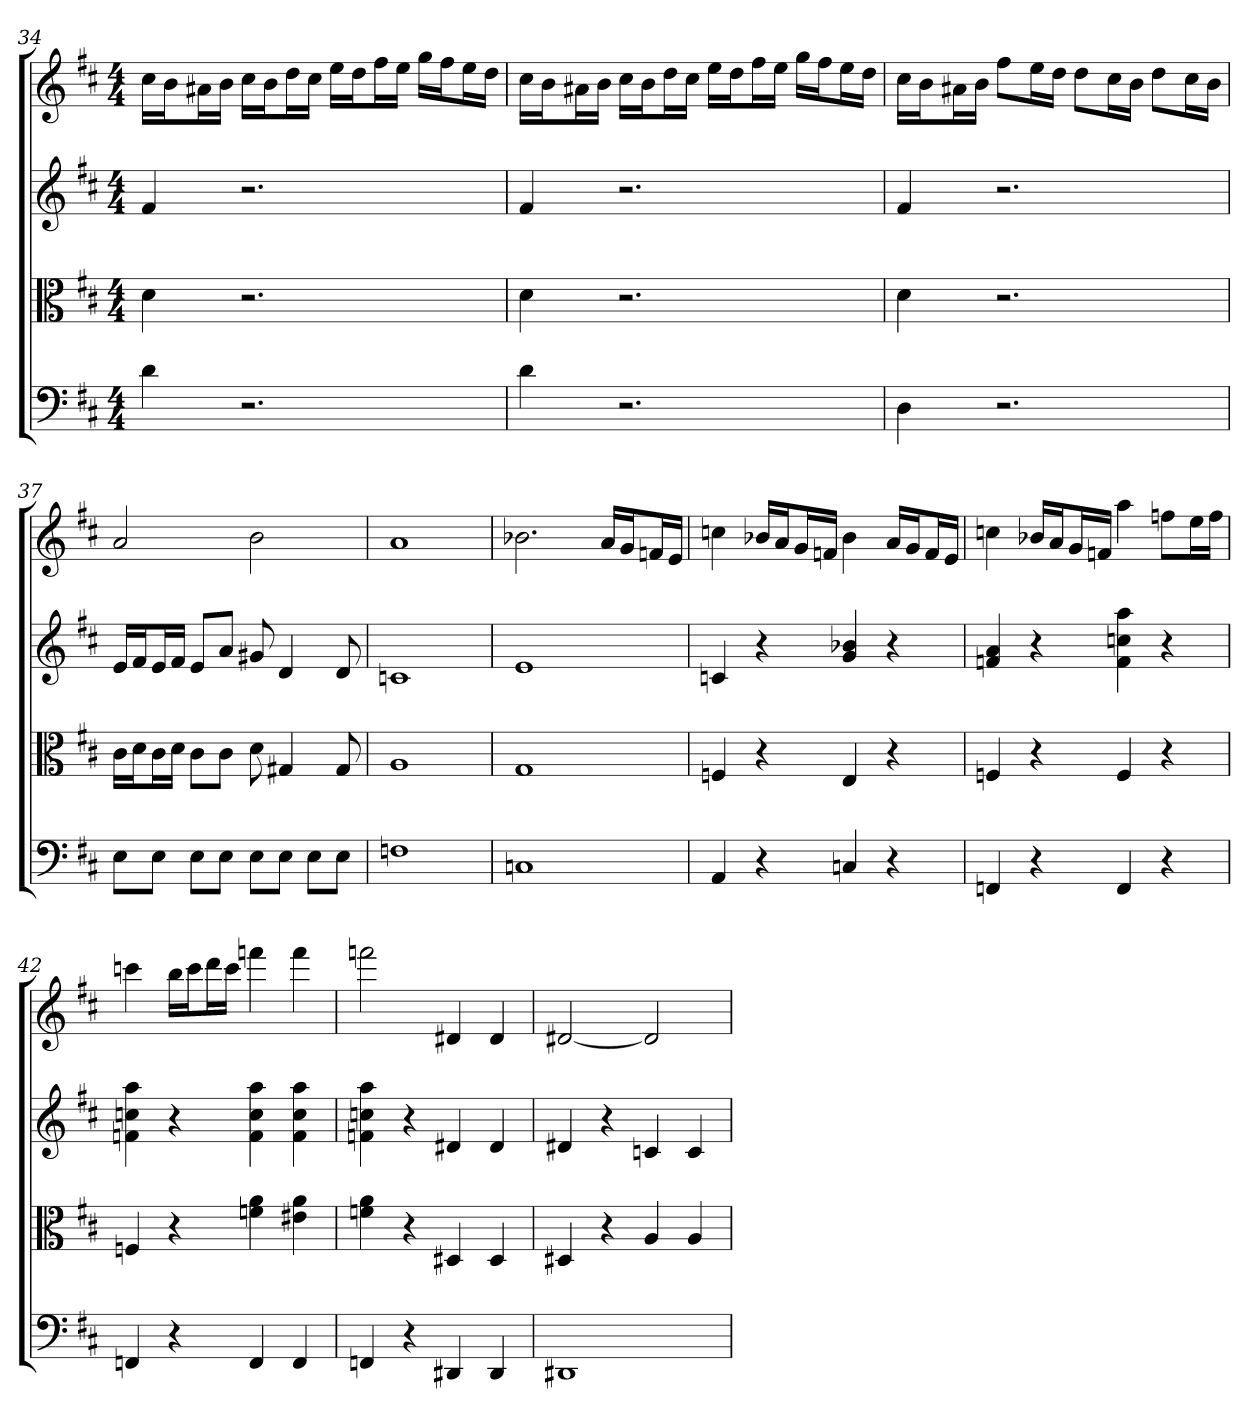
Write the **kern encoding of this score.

**kern	**kern	**kern	**kern
*part4	*part3	*part2	*part1
*staff4	*staff3	*staff2	*staff1
*clefF4	*clefC3	*	*
*k[f#c#]	*k[f#c#]	*k[f#c#]	*k[f#c#]
*D:	*D:	*D:	*D:
*M4/4	*M4/4	*M4/4	*M4/4
=34	=34	=34	=34
4d	4d	4f#	16cc#LL
.	.	.	16bJ
.	.	.	16a#XL
.	.	.	16bJJ
2.r	2.r	2.r	16cc#LL
.	.	.	16bJ
.	.	.	16ddL
.	.	.	16cc#JJ
.	.	.	16eeLL
.	.	.	16ddJ
.	.	.	16ff#L
.	.	.	16eeJJ
.	.	.	16ggLL
.	.	.	16ff#J
.	.	.	16eeL
.	.	.	16ddJJ
=35	=35	=35	=35
4d	4d	4f#	16cc#LL
.	.	.	16bJ
.	.	.	16a#XL
.	.	.	16bJJ
2.r	2.r	2.r	16cc#LL
.	.	.	16bJ
.	.	.	16ddL
.	.	.	16cc#JJ
.	.	.	16eeLL
.	.	.	16ddJ
.	.	.	16ff#L
.	.	.	16eeJJ
.	.	.	16ggLL
.	.	.	16ff#J
.	.	.	16eeL
.	.	.	16ddJJ
=36	=36	=36	=36
4D	4d	4f#	16cc#LL
.	.	.	16bJ
.	.	.	16a#XL
.	.	.	16bJJ
2.r	2.r	2.r	8ff#L
.	.	.	16eeL
.	.	.	16ddJJ
.	.	.	8ddL
.	.	.	16cc#L
.	.	.	16bJJ
.	.	.	8ddL
.	.	.	16cc#L
.	.	.	16bJJ
=37	=37	=37	=37
8E\L	16c#\LL	16eLL	2a
.	16d\J	16f#J	.
8E\J	16c#\L	16eL	.
.	16d\JJ	16f#JJ	.
8E\L	8c#\L	8eL	.
8E\J	8c#\J	8aJ	.
8E\L	8d	8g#X	2b
8E\J	4G#X	4d	.
8E\L	.	.	.
8E\J	8G#	8d	.
=38	=38	=38	=38
1Fn	1A	1cn	1a
=39	=39	=39	=39
1Cn	1G	1e	2.b-X
.	.	.	16aLL
.	.	.	16gJ
.	.	.	16fnL
.	.	.	16eJJ
=40	=40	=40	=40
4AA	4Fn	4cn	4ccn
4r	4r	4r	16b-XLL
.	.	.	16aJ
.	.	.	16gL
.	.	.	16fnJJ
4Cn	4E	4g 4b-X	4b-
4r	4r	4r	16aLL
.	.	.	16gJ
.	.	.	16fL
.	.	.	16eJJ
=41	=41	=41	=41
4FFn	4Fn	4fn 4a	4ccn
4r	4r	4r	16b-XLL
.	.	.	16aJ
.	.	.	16gL
.	.	.	16fnJJ
4FF	4F	4f 4ccn 4aa	4aa
4r	4r	4r	8ffnL
.	.	.	16eeL
.	.	.	16ffJJ
=42	=42	=42	=42
4FFn	4Fn	4fn 4ccn 4aa	4cccn
4r	4r	4r	16bbLL
.	.	.	16cccJ
.	.	.	16dddL
.	.	.	16cccJJ
4FF	4fn 4a	4f 4cc 4aa	4fffn
4FF	4e#X 4a	4f 4cc 4aa	4fff
=43	=43	=43	=43
4FFn	4fn 4a	4fn 4ccn 4aa	2fffn
4r	4r	4r	.
4DD#X	4D#X	4d#X	4d#X
4DD#	4D#	4d#	4d#
=44	=44	=44	=44
1DD#X	4D#X	4d#X	[2d#X
.	4r	4r	.
.	4A	4cn	2d#]
.	4A	4c	.
=	=	=	=
*-	*-	*-	*-
